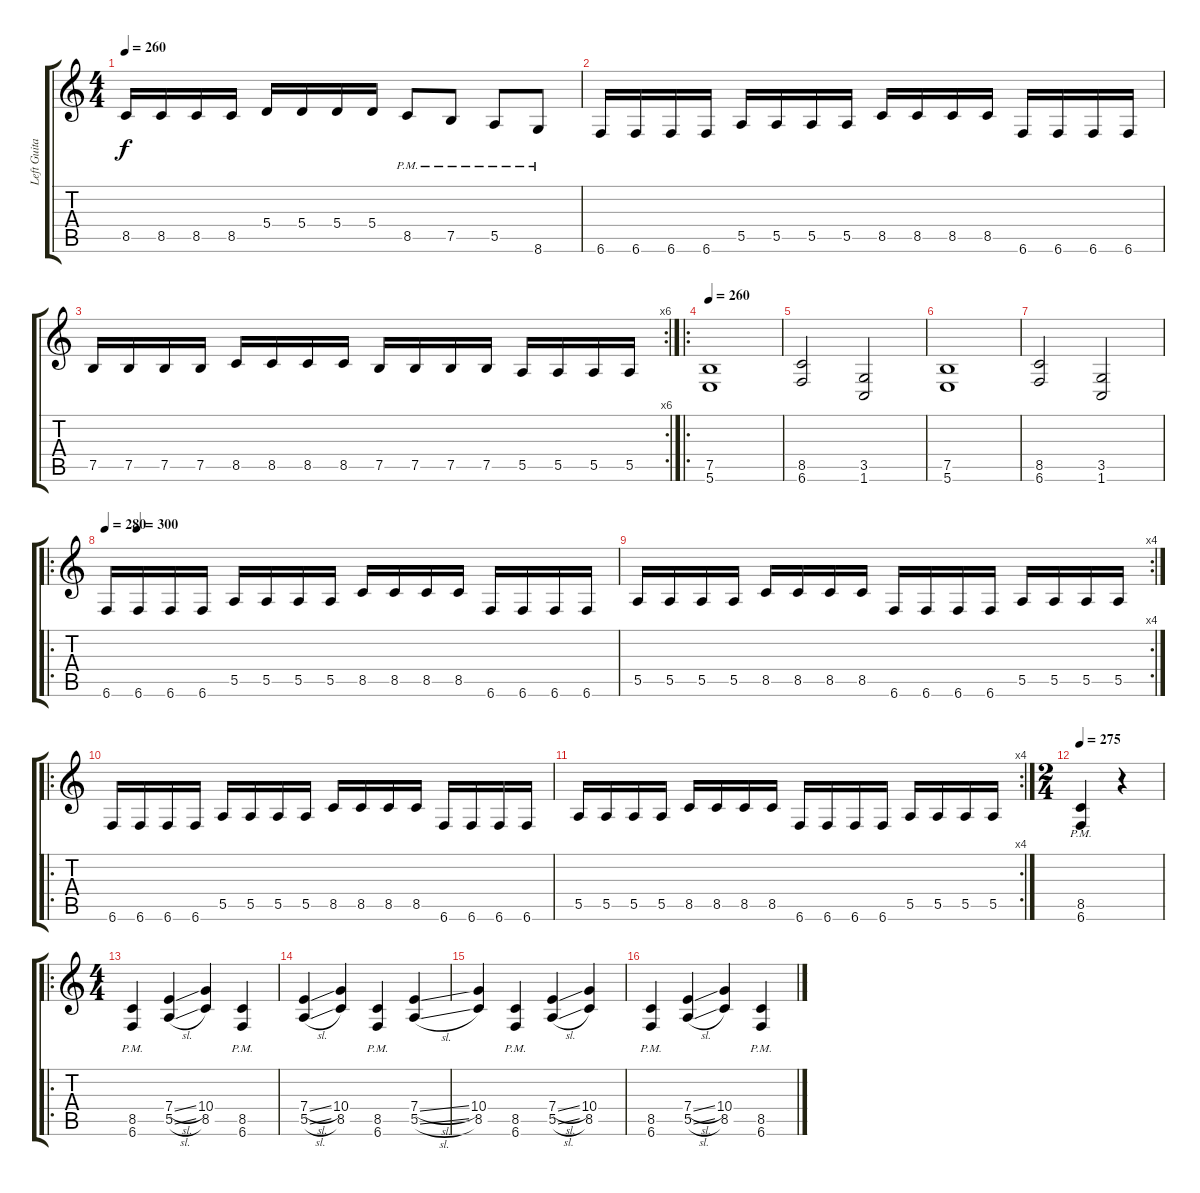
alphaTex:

\track ("Left Guitar" "Left Guita") {instrument distortionguitar}
\staff {score tabs}
\tuning (B3 Gb3 D3 A2 E2 B1) {hide}
\ts (4 4)
\tempo 260
\clef g2
\ks c
8.5.16{dy f} 8.5.16 8.5.16 8.5.16 5.4.16 5.4.16 5.4.16 5.4.16 8.5{pm}.8 7.5{pm}.8 5.5{pm}.8 8.6{pm}.8 |
6.6.16 6.6.16 6.6.16 6.6.16 5.5.16 5.5.16 5.5.16 5.5.16 8.5.16 8.5.16 8.5.16 8.5.16 6.6.16 6.6.16 6.6.16 6.6.16 |
\rc 6
7.5.16 7.5.16 7.5.16 7.5.16 8.5.16 8.5.16 8.5.16 8.5.16 7.5.16 7.5.16 7.5.16 7.5.16 5.5.16 5.5.16 5.5.16 5.5.16 |
\ro
\tempo 260
(7.5 5.6).1 |
(8.5 6.6).2 (3.5 1.6).2 |
(7.5 5.6).1 |
(8.5 6.6).2 (3.5 1.6).2 |
\ro
\tempo 280
\tempo (300 0.0625)
6.6.16 6.6.16 6.6.16 6.6.16 5.5.16 5.5.16 5.5.16 5.5.16 8.5.16 8.5.16 8.5.16 8.5.16 6.6.16 6.6.16 6.6.16 6.6.16 |
\rc 4
5.5.16 5.5.16 5.5.16 5.5.16 8.5.16 8.5.16 8.5.16 8.5.16 6.6.16 6.6.16 6.6.16 6.6.16 5.5.16 5.5.16 5.5.16 5.5.16 |
\ro
6.6.16 6.6.16 6.6.16 6.6.16 5.5.16 5.5.16 5.5.16 5.5.16 8.5.16 8.5.16 8.5.16 8.5.16 6.6.16 6.6.16 6.6.16 6.6.16 |
\rc 4
5.5.16 5.5.16 5.5.16 5.5.16 8.5.16 8.5.16 8.5.16 8.5.16 6.6.16 6.6.16 6.6.16 6.6.16 5.5.16 5.5.16 5.5.16 5.5.16 |
\ts (2 4)
\tempo 275
(8.5{pm} 6.6{pm}).4 r.4 |
\ro
\ts (4 4)
(8.5{pm} 6.6{pm}).4 (7.4{sl} 5.5{sl}).4 (10.4 8.5).4 (8.5{pm} 6.6{pm}).4 |
(7.4{sl} 5.5{sl}).4 (10.4 8.5).4 (8.5{pm} 6.6{pm}).4 (7.4{sl} 5.5{sl}).4 |
(10.4 8.5).4 (8.5{pm} 6.6{pm}).4 (7.4{sl} 5.5{sl}).4 (10.4 8.5).4 |
(8.5{pm} 6.6{pm}).4 (7.4{sl} 5.5{sl}).4 (10.4 8.5).4 (8.5{pm} 6.6{pm}).4
